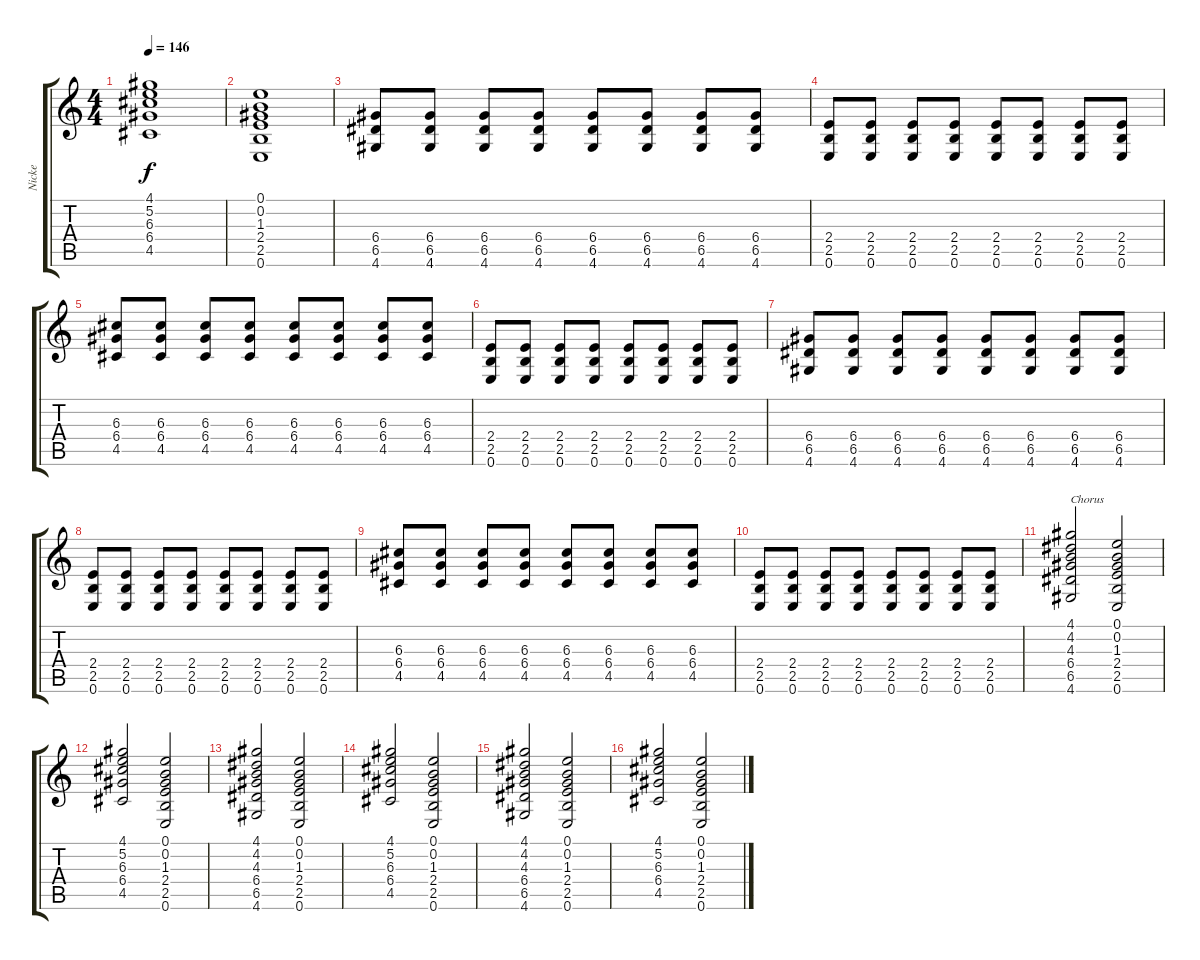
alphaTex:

\track ("Nicke" "Nicke") {instrument distortionguitar}
\staff {score tabs}
\tuning (E4 B3 G3 D3 A2 E2) {hide}
\ts (4 4)
\tempo 146
\clef g2
\ks c
(4.1 5.2 6.3 6.4 4.5).1{dy f} |
(0.1 0.2 1.3 2.4 2.5 0.6).1 |
(6.4 6.5 4.6).8 (6.4 6.5 4.6).8 (6.4 6.5 4.6).8 (6.4 6.5 4.6).8 (6.4 6.5 4.6).8 (6.4 6.5 4.6).8 (6.4 6.5 4.6).8 (6.4 6.5 4.6).8 |
(2.4 2.5 0.6).8 (2.4 2.5 0.6).8 (2.4 2.5 0.6).8 (2.4 2.5 0.6).8 (2.4 2.5 0.6).8 (2.4 2.5 0.6).8 (2.4 2.5 0.6).8 (2.4 2.5 0.6).8 |
(6.3 6.4 4.5).8 (6.3 6.4 4.5).8 (6.3 6.4 4.5).8 (6.3 6.4 4.5).8 (6.3 6.4 4.5).8 (6.3 6.4 4.5).8 (6.3 6.4 4.5).8 (6.3 6.4 4.5).8 |
(2.4 2.5 0.6).8 (2.4 2.5 0.6).8 (2.4 2.5 0.6).8 (2.4 2.5 0.6).8 (2.4 2.5 0.6).8 (2.4 2.5 0.6).8 (2.4 2.5 0.6).8 (2.4 2.5 0.6).8 |
(6.4 6.5 4.6).8 (6.4 6.5 4.6).8 (6.4 6.5 4.6).8 (6.4 6.5 4.6).8 (6.4 6.5 4.6).8 (6.4 6.5 4.6).8 (6.4 6.5 4.6).8 (6.4 6.5 4.6).8 |
(2.4 2.5 0.6).8 (2.4 2.5 0.6).8 (2.4 2.5 0.6).8 (2.4 2.5 0.6).8 (2.4 2.5 0.6).8 (2.4 2.5 0.6).8 (2.4 2.5 0.6).8 (2.4 2.5 0.6).8 |
(6.3 6.4 4.5).8 (6.3 6.4 4.5).8 (6.3 6.4 4.5).8 (6.3 6.4 4.5).8 (6.3 6.4 4.5).8 (6.3 6.4 4.5).8 (6.3 6.4 4.5).8 (6.3 6.4 4.5).8 |
(2.4 2.5 0.6).8 (2.4 2.5 0.6).8 (2.4 2.5 0.6).8 (2.4 2.5 0.6).8 (2.4 2.5 0.6).8 (2.4 2.5 0.6).8 (2.4 2.5 0.6).8 (2.4 2.5 0.6).8 |
(4.1 4.2 4.3 6.4 6.5 4.6).2{txt "Chorus"} (0.1 0.2 1.3 2.4 2.5 0.6).2 |
(4.1 5.2 6.3 6.4 4.5).2 (0.1 0.2 1.3 2.4 2.5 0.6).2 |
(4.1 4.2 4.3 6.4 6.5 4.6).2 (0.1 0.2 1.3 2.4 2.5 0.6).2 |
(4.1 5.2 6.3 6.4 4.5).2 (0.1 0.2 1.3 2.4 2.5 0.6).2 |
(4.1 4.2 4.3 6.4 6.5 4.6).2 (0.1 0.2 1.3 2.4 2.5 0.6).2 |
(4.1 5.2 6.3 6.4 4.5).2 (0.1 0.2 1.3 2.4 2.5 0.6).2
